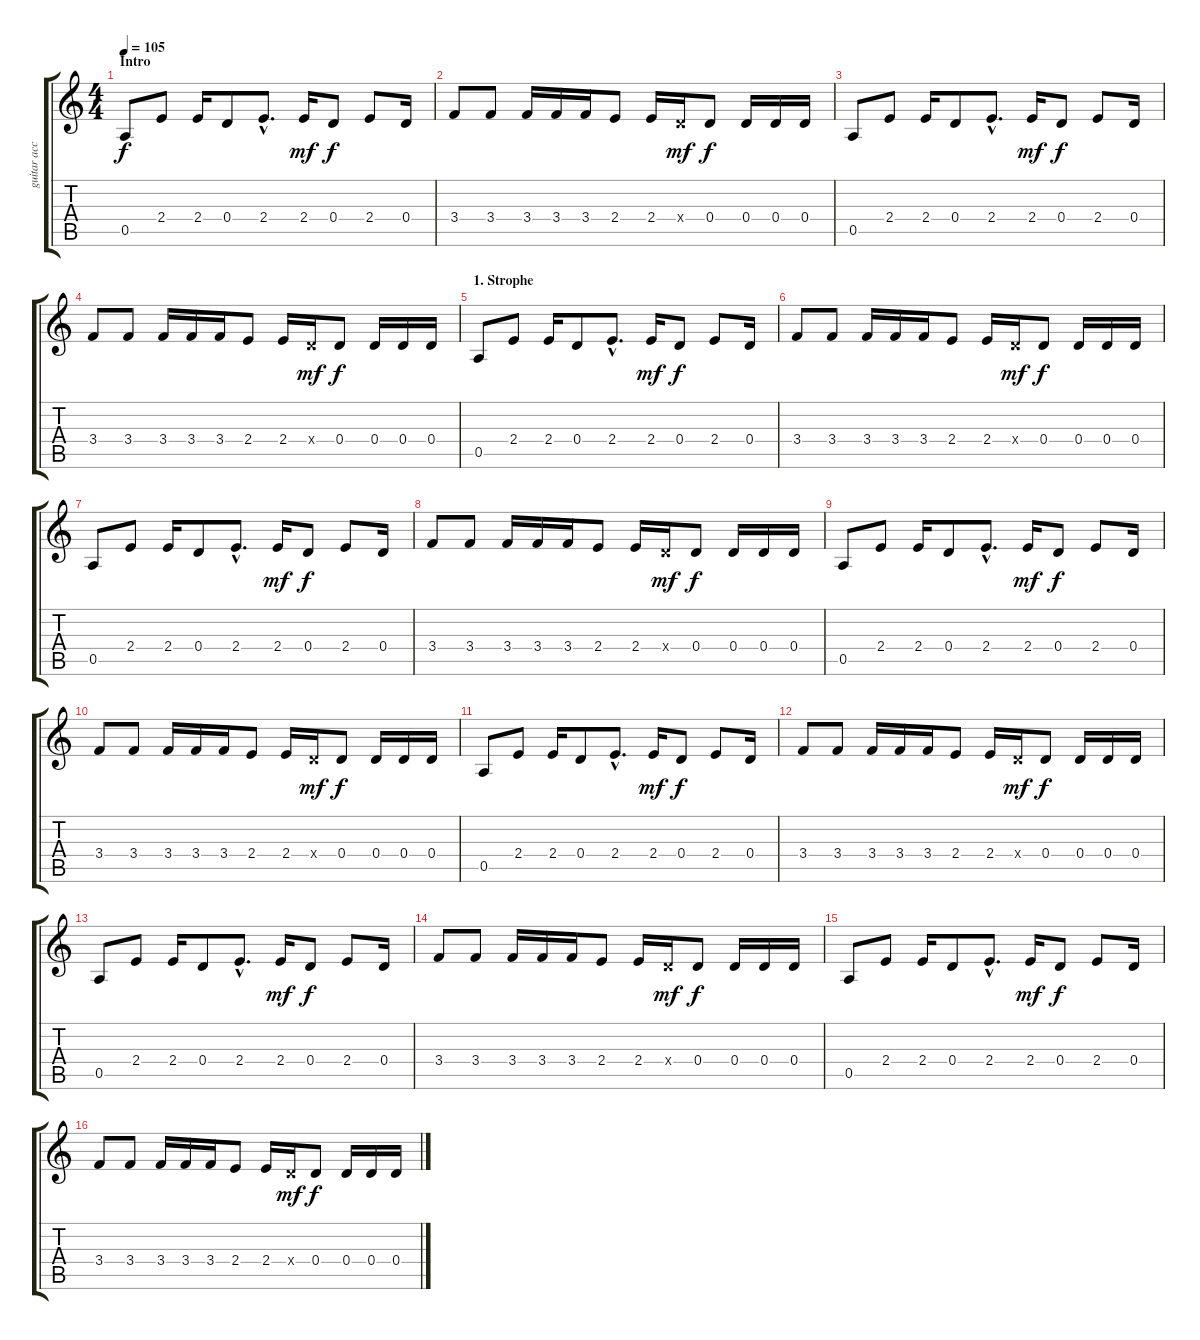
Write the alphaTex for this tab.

\track ("guitar acc." "guitar acc") {instrument acousticguitarsteel}
\staff {score tabs}
\tuning (E4 B3 G3 D3 A2 E2) {hide}
\ts (4 4)
\section ("" "Intro")
\tempo 105
\clef g2
\ks c
0.5.8{dy f instrument acousticguitarsteel} 2.4.8 2.4.16 0.4.8 2.4{hac}.8{d} 2.4.16{dy mf} 0.4.8{dy f} 2.4.8 0.4.16 |
3.4.8 3.4.8 3.4.16 3.4.16 3.4.16 2.4.8 2.4.16 0.4{x}.16{dy mf} 0.4.8{dy f} 0.4.16 0.4.16 0.4.16 |
0.5.8 2.4.8 2.4.16 0.4.8 2.4{hac}.8{d} 2.4.16{dy mf} 0.4.8{dy f} 2.4.8 0.4.16 |
3.4.8 3.4.8 3.4.16 3.4.16 3.4.16 2.4.8 2.4.16 0.4{x}.16{dy mf} 0.4.8{dy f} 0.4.16 0.4.16 0.4.16 |
\section ("" "1. Strophe")
0.5.8 2.4.8 2.4.16 0.4.8 2.4{hac}.8{d} 2.4.16{dy mf} 0.4.8{dy f} 2.4.8 0.4.16 |
3.4.8 3.4.8 3.4.16 3.4.16 3.4.16 2.4.8 2.4.16 0.4{x}.16{dy mf} 0.4.8{dy f} 0.4.16 0.4.16 0.4.16 |
0.5.8 2.4.8 2.4.16 0.4.8 2.4{hac}.8{d} 2.4.16{dy mf} 0.4.8{dy f} 2.4.8 0.4.16 |
3.4.8 3.4.8 3.4.16 3.4.16 3.4.16 2.4.8 2.4.16 0.4{x}.16{dy mf} 0.4.8{dy f} 0.4.16 0.4.16 0.4.16 |
0.5.8 2.4.8 2.4.16 0.4.8 2.4{hac}.8{d} 2.4.16{dy mf} 0.4.8{dy f} 2.4.8 0.4.16 |
3.4.8 3.4.8 3.4.16 3.4.16 3.4.16 2.4.8 2.4.16 0.4{x}.16{dy mf} 0.4.8{dy f} 0.4.16 0.4.16 0.4.16 |
0.5.8 2.4.8 2.4.16 0.4.8 2.4{hac}.8{d} 2.4.16{dy mf} 0.4.8{dy f} 2.4.8 0.4.16 |
3.4.8 3.4.8 3.4.16 3.4.16 3.4.16 2.4.8 2.4.16 0.4{x}.16{dy mf} 0.4.8{dy f} 0.4.16 0.4.16 0.4.16 |
0.5.8 2.4.8 2.4.16 0.4.8 2.4{hac}.8{d} 2.4.16{dy mf} 0.4.8{dy f} 2.4.8 0.4.16 |
3.4.8 3.4.8 3.4.16 3.4.16 3.4.16 2.4.8 2.4.16 0.4{x}.16{dy mf} 0.4.8{dy f} 0.4.16 0.4.16 0.4.16 |
0.5.8 2.4.8 2.4.16 0.4.8 2.4{hac}.8{d} 2.4.16{dy mf} 0.4.8{dy f} 2.4.8 0.4.16 |
3.4.8 3.4.8 3.4.16 3.4.16 3.4.16 2.4.8 2.4.16 0.4{x}.16{dy mf} 0.4.8{dy f} 0.4.16 0.4.16 0.4.16
